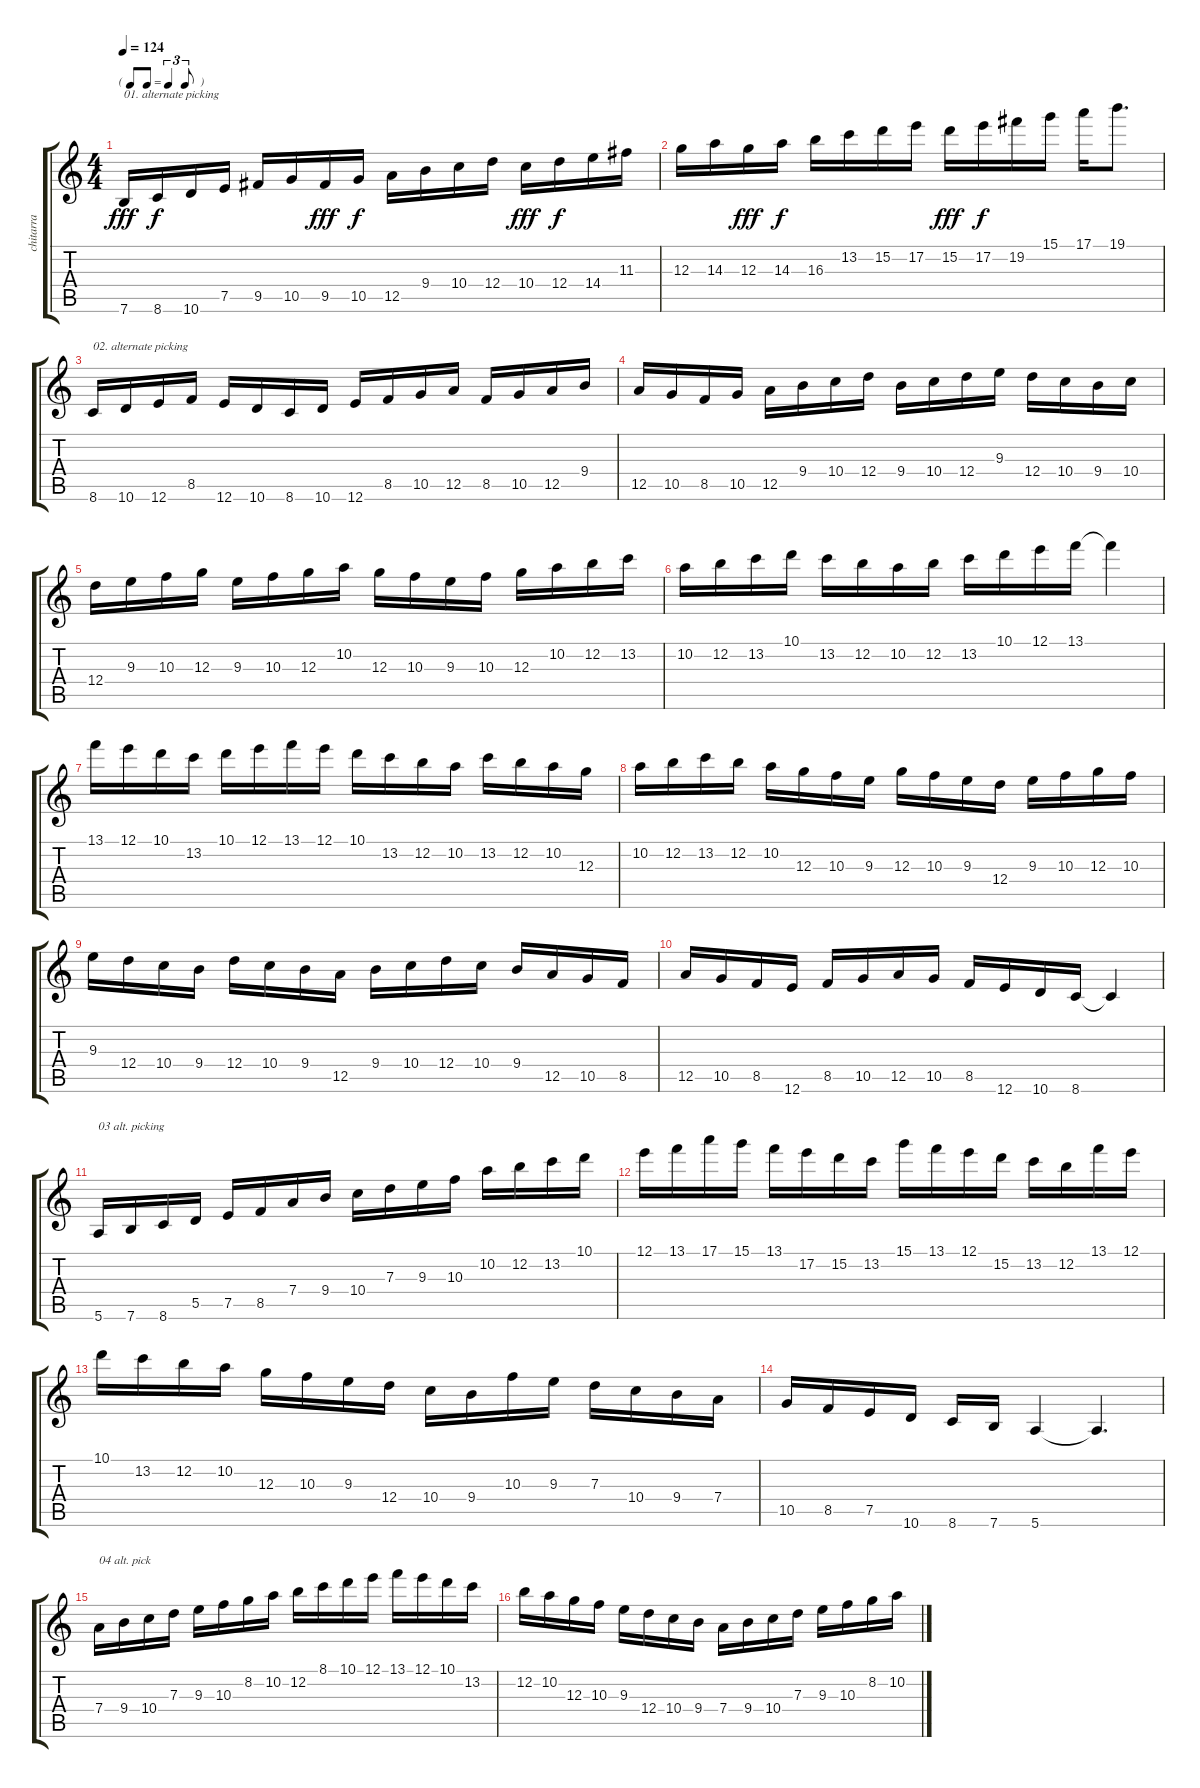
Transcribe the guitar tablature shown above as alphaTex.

\track ("chitarra" "chitarra") {instrument electricguitarjazz}
\staff {score tabs}
\tuning (E4 B3 G3 D3 A2 E2) {hide}
\ts (4 4)
\tf triplet8th
\tempo 124
\clef g2
\ks c
7.6.16{txt "01. alternate picking" dy fff instrument electricguitarjazz} 8.6.16{dy f} 10.6.16 7.5.16 9.5.16 10.5.16 9.5.16{dy fff} 10.5.16{dy f} 12.5.16 9.4.16 10.4.16 12.4.16 10.4.16{dy fff} 12.4.16{dy f} 14.4.16 11.3.16 |
12.3.16 14.3.16 12.3.16{dy fff} 14.3.16{dy f} 16.3.16 13.2.16 15.2.16 17.2.16 15.2.16{dy fff} 17.2.16{dy f} 19.2.16 15.1.16 17.1.16 19.1.8{d} |
8.6.16{txt "02. alternate picking"} 10.6.16 12.6.16 8.5.16 12.6.16 10.6.16 8.6.16 10.6.16 12.6.16 8.5.16 10.5.16 12.5.16 8.5.16 10.5.16 12.5.16 9.4.16 |
12.5.16 10.5.16 8.5.16 10.5.16 12.5.16 9.4.16 10.4.16 12.4.16 9.4.16 10.4.16 12.4.16 9.3.16 12.4.16 10.4.16 9.4.16 10.4.16 |
12.4.16 9.3.16 10.3.16 12.3.16 9.3.16 10.3.16 12.3.16 10.2.16 12.3.16 10.3.16 9.3.16 10.3.16 12.3.16 10.2.16 12.2.16 13.2.16 |
10.2.16 12.2.16 13.2.16 10.1.16 13.2.16 12.2.16 10.2.16 12.2.16 13.2.16 10.1.16 12.1.16 13.1.16 13.1{t}.4 |
13.1.16 12.1.16 10.1.16 13.2.16 10.1.16 12.1.16 13.1.16 12.1.16 10.1.16 13.2.16 12.2.16 10.2.16 13.2.16 12.2.16 10.2.16 12.3.16 |
10.2.16 12.2.16 13.2.16 12.2.16 10.2.16 12.3.16 10.3.16 9.3.16 12.3.16 10.3.16 9.3.16 12.4.16 9.3.16 10.3.16 12.3.16 10.3.16 |
9.3.16 12.4.16 10.4.16 9.4.16 12.4.16 10.4.16 9.4.16 12.5.16 9.4.16 10.4.16 12.4.16 10.4.16 9.4.16 12.5.16 10.5.16 8.5.16 |
12.5.16 10.5.16 8.5.16 12.6.16 8.5.16 10.5.16 12.5.16 10.5.16 8.5.16 12.6.16 10.6.16 8.6.16 8.6{t}.4 |
5.6.16{txt "03 alt. picking"} 7.6.16 8.6.16 5.5.16 7.5.16 8.5.16 7.4.16 9.4.16 10.4.16 7.3.16 9.3.16 10.3.16 10.2.16 12.2.16 13.2.16 10.1.16 |
12.1.16 13.1.16 17.1.16 15.1.16 13.1.16 17.2.16 15.2.16 13.2.16 15.1.16 13.1.16 12.1.16 15.2.16 13.2.16 12.2.16 13.1.16 12.1.16 |
10.1.16 13.2.16 12.2.16 10.2.16 12.3.16 10.3.16 9.3.16 12.4.16 10.4.16 9.4.16 10.3.16 9.3.16 7.3.16 10.4.16 9.4.16 7.4.16 |
10.5.16 8.5.16 7.5.16 10.6.16 8.6.16 7.6.16 5.6.4 5.6{t}.4{d} |
7.4.16{txt "04 alt. pick"} 9.4.16 10.4.16 7.3.16 9.3.16 10.3.16 8.2.16 10.2.16 12.2.16 8.1.16 10.1.16 12.1.16 13.1.16 12.1.16 10.1.16 13.2.16 |
12.2.16 10.2.16 12.3.16 10.3.16 9.3.16 12.4.16 10.4.16 9.4.16 7.4.16 9.4.16 10.4.16 7.3.16 9.3.16 10.3.16 8.2.16 10.2.16
